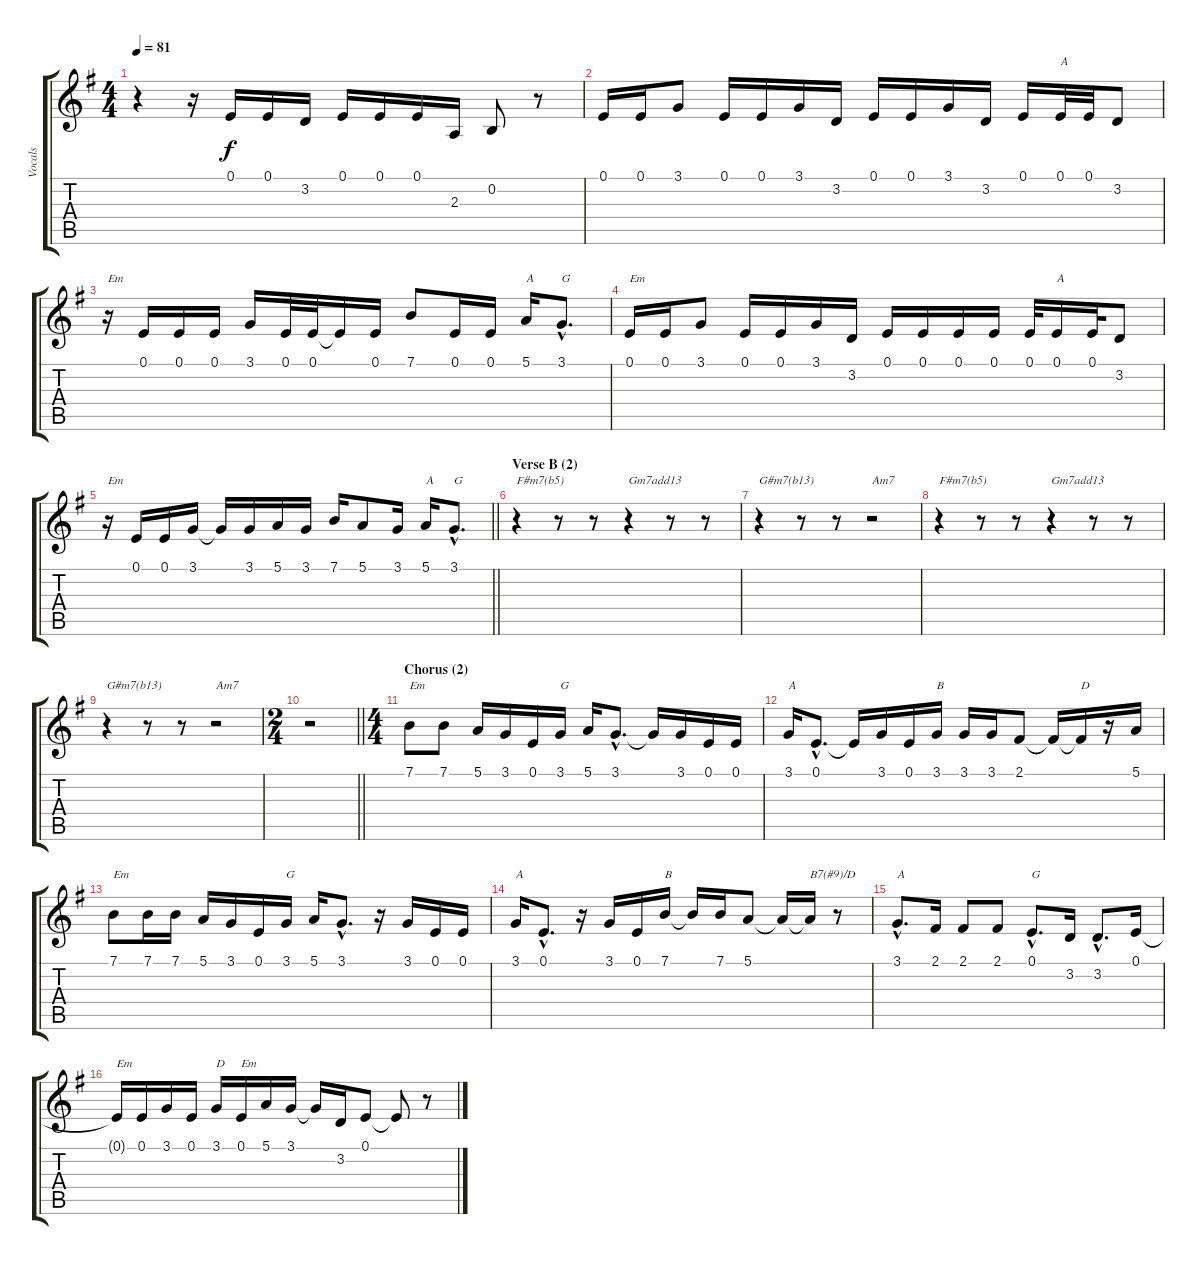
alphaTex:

\track ("Vocals" "Vocals") {instrument sopranosax}
\staff {score tabs}
\tuning (E4 B3 G3 D3 A2 E2) {hide}
\ts (4 4)
\tempo 81
\clef g2
\ks g
r.4{dy f} r.16 0.1.16 0.1.16 3.2.16 0.1.16 0.1.16 0.1.16 2.3.16 0.2.8 r.8 |
0.1.16 0.1.16 3.1.8 0.1.16 0.1.16 3.1.16 3.2.16 0.1.16 0.1.16 3.1.16 3.2.16 0.1.16 0.1.32{txt "A"} 0.1.32 3.2.8 |
r.16{txt "Em"} 0.1.16 0.1.16 0.1.16 3.1.16 0.1.32 0.1.32 0.1{t}.16 0.1.16 7.1.8 0.1.16 0.1.16 5.1.16{txt "A"} 3.1{hac}.8{d txt "G"} |
0.1.16{txt "Em"} 0.1.16 3.1.8 0.1.16 0.1.16 3.1.16 3.2.16 0.1.16 0.1.16 0.1.16 0.1.16 0.1.32 0.1.16{txt "A"} 0.1.32 3.2.8 |
\barLineRight lightlight
r.16{txt "Em"} 0.1.16 0.1.16 3.1.16 3.1{t}.16 3.1.16 5.1.16 3.1.16 7.1.16 5.1.8 3.1.16 5.1.16{txt "A"} 3.1{hac}.8{d txt "G"} |
\section ("" "Verse B (2)")
r.4{txt "F#m7(b5)"} r.8 r.8 r.4{txt "Gm7add13"} r.8 r.8 |
r.4{txt "G#m7(b13)"} r.8 r.8 r.2{txt "Am7"} |
r.4{txt "F#m7(b5)"} r.8 r.8 r.4{txt "Gm7add13"} r.8 r.8 |
r.4{txt "G#m7(b13)"} r.8 r.8 r.2{txt "Am7"} |
\ts (2 4)
\barLineRight lightlight
r.2 |
\ts (4 4)
\section ("" "Chorus (2)")
7.1.8{txt "Em"} 7.1.8 5.1.16 3.1.16 0.1.16 3.1.16{txt "G"} 5.1.16 3.1{hac}.8{d} 3.1{t}.16 3.1.16 0.1.16 0.1.16 |
3.1.16{txt "A"} 0.1{hac}.8{d} 0.1{t}.16 3.1.16 0.1.16 3.1.16{txt "B"} 3.1.16 3.1.16 2.1.8 2.1{t}.16 2.1{t}.16{txt "D"} r.16 5.1.16 |
7.1.8{txt "Em"} 7.1.16 7.1.16 5.1.16 3.1.16 0.1.16 3.1.16{txt "G"} 5.1.16 3.1{hac}.8{d} r.16 3.1.16 0.1.16 0.1.16 |
3.1.16{txt "A"} 0.1{hac}.8{d} r.16 3.1.16 0.1.16 7.1.16{txt "B"} 7.1{t}.16 7.1.16 5.1.8 5.1{t}.16 5.1{t}.16{txt "B7(#9)/D"} r.8 |
3.1{hac}.8{d txt "A"} 2.1.16 2.1.8 2.1.8 0.1{hac}.8{d txt "G"} 3.2.16 3.2{hac}.8{d} 0.1.16 |
0.1{t}.16{txt "Em"} 0.1.16 3.1.16 0.1.16 3.1.16{txt "D"} 0.1.16{txt "Em"} 5.1.16 3.1.16 3.1{t}.16 3.2.16 0.1.8 0.1{t}.8 r.8
